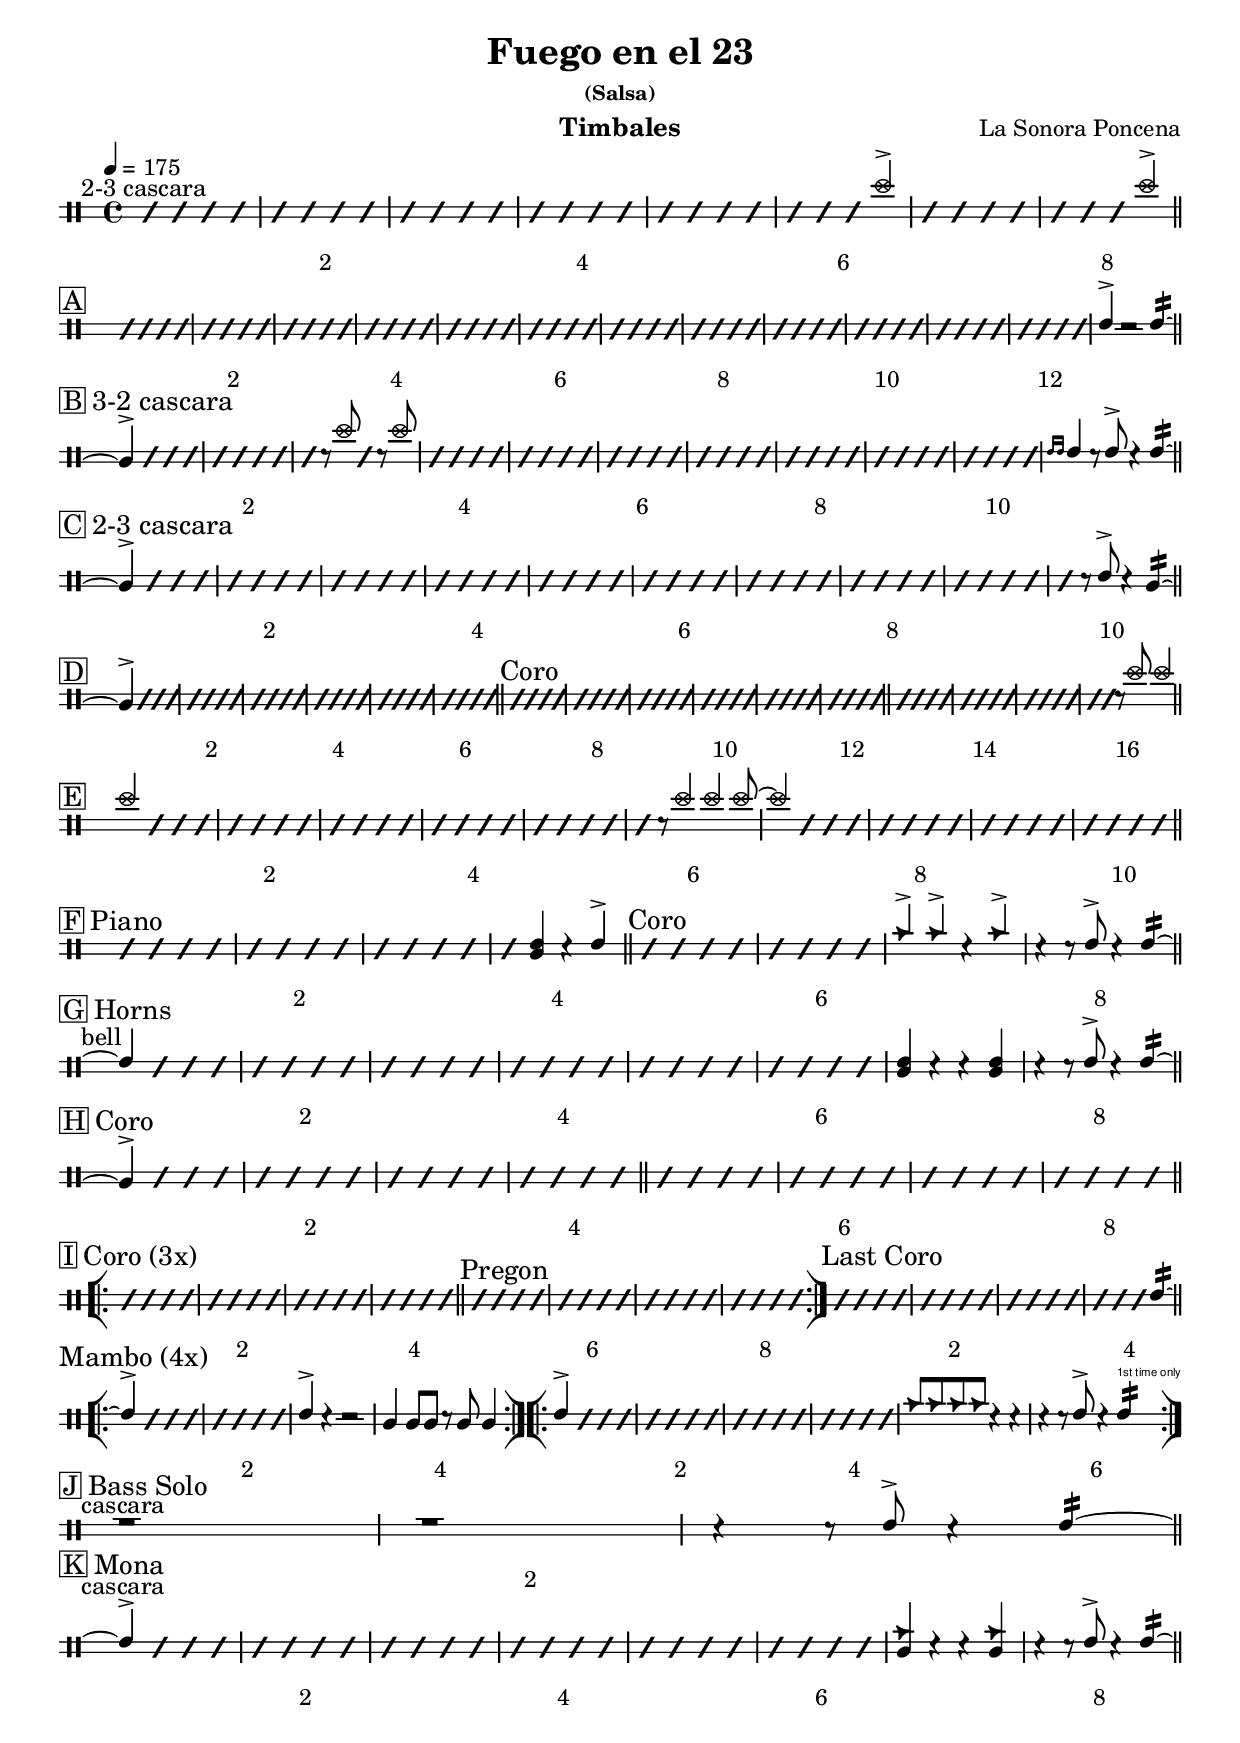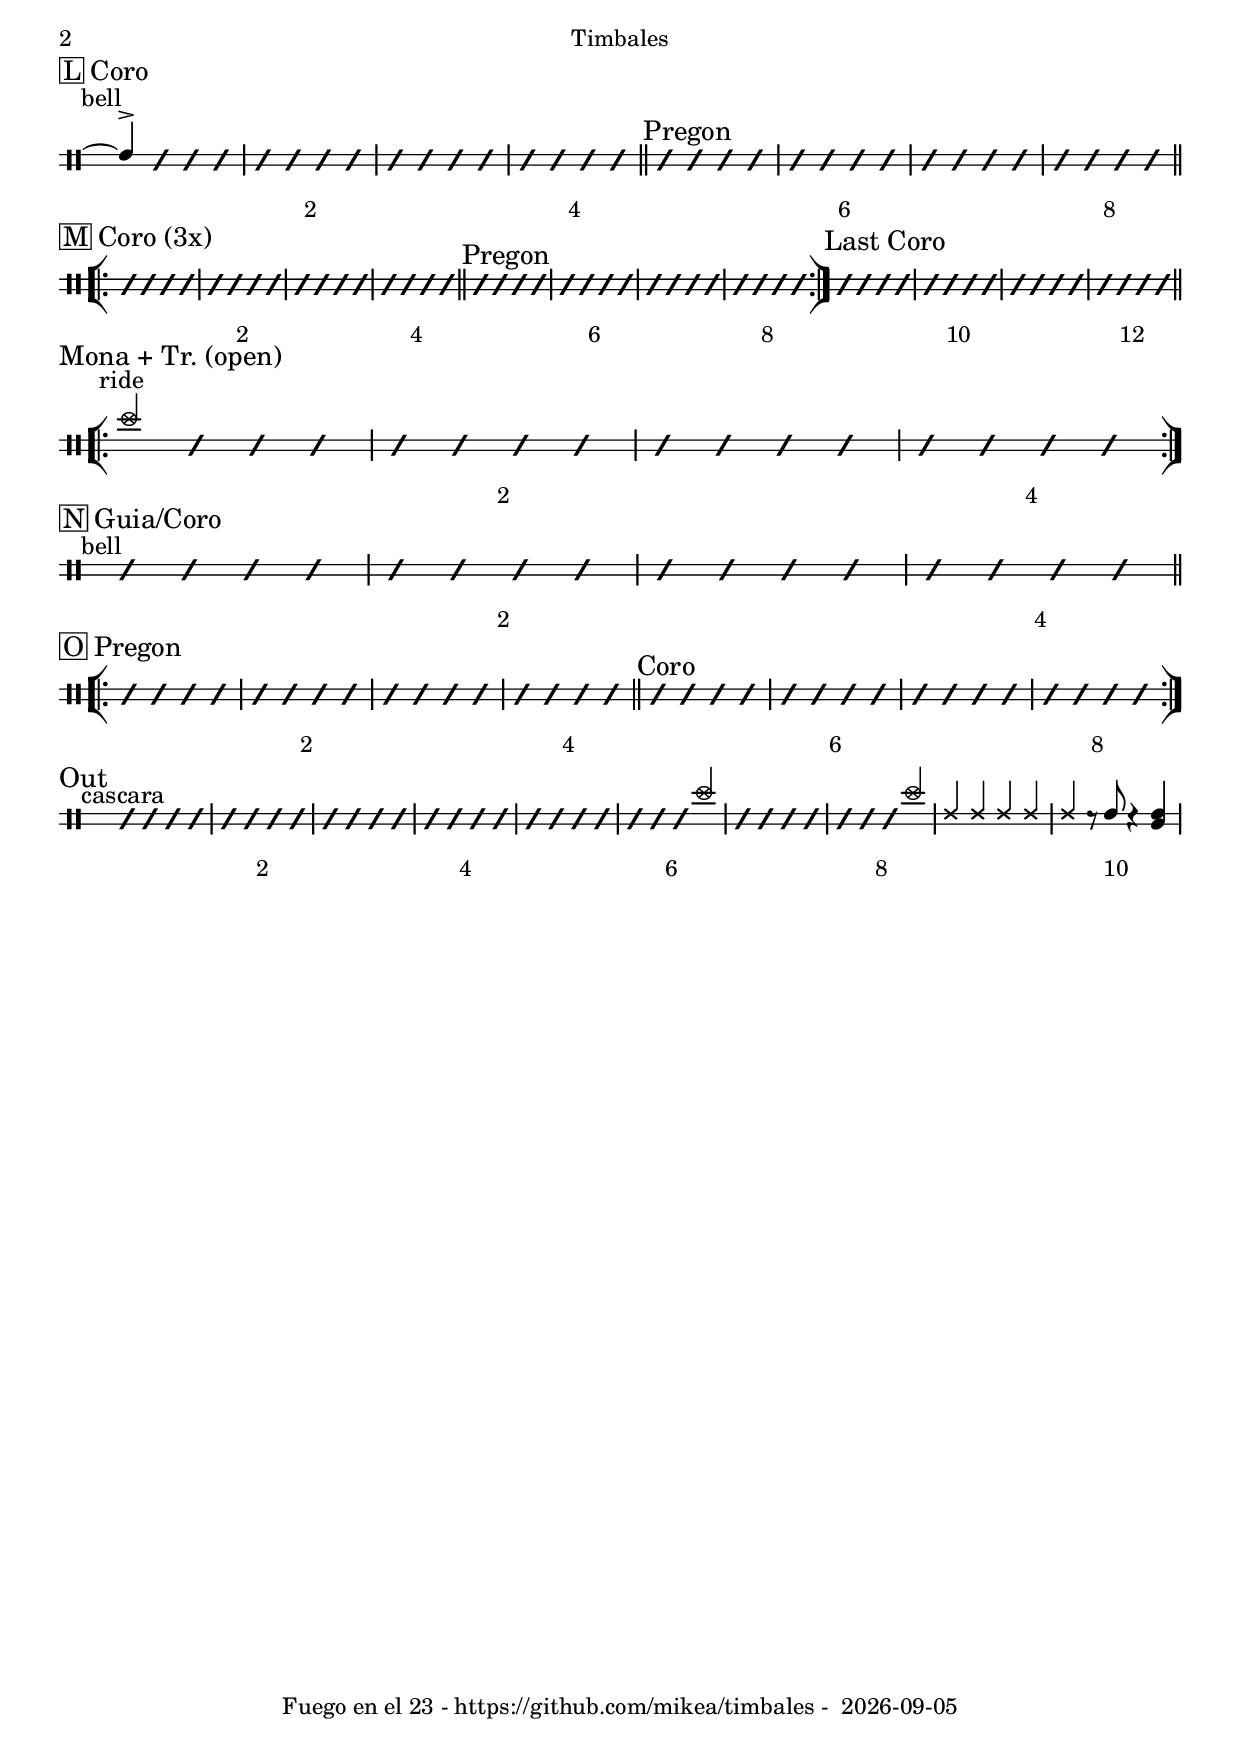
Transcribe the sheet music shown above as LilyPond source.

\version "2.24.2"
\include "charts/common.ly"

date = #(strftime "%Y-%m-%d" (localtime (current-time)))

\header {
  title = "Fuego en el 23"
  composer = "La Sonora Poncena"
  subsubtitle = "(Salsa)"
  instrument = "Timbales"
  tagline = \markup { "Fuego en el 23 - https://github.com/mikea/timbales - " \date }
}

\newTimbalesStaff <<
    \newDrumVoiceOne \drummode { 
        \tempo 4 = 175

        % intro
        \textMark "2-3 cascara"
        \comp #4 | \comp #4 | \comp #4 | \comp #4 |
        \comp #4 | \rs \rs \rs cymc4^> | \comp #4 | \rs \rs \rs cymc4^> |
        \bar "||" 


        % A
        \sect "A" ""
        \comp #4 | \comp #4 | \comp #4 | \comp #4 |
        \comp #4 | \comp #4 | \comp #4 | \comp #4 |
        \comp #4 | \comp #4 | \comp #4 | \comp #4 |
        timh4^> r2 timh4:16~ | 
        \bar "||" 

        % B
        \sect "B" "3-2 cascara"
        timl4^> \rs \rs \rs | \comp #4 | \rs r8 cymc8 \rs r8 cymc8 | \comp #4 |
        \comp #4 | \comp #4 | \comp #4 | \comp #4 |
        \comp #4 | \comp #4 | \drag timh4 r8 timh8^> r4 timh4:16~ |
        \bar "||" 


        % C
        \sect "C" "2-3 cascara"
        timl4^> \rs \rs \rs | \comp #4 | \comp #4 | \comp #4 |
        \comp #4 | \comp #4 | \comp #4 | \comp #4 |
        \comp #4 | \rs r8 timh8^> r4 timl4:16~ | 
        \bar "||" 

        % D
        \sect "D" ""
        timl4^> \rs \rs \rs | \comp #4 | \comp #4 | \comp #4 |
        \comp #4 | \comp #4 | 
        \bar "||" 
        \sectionLabel "Coro"
        \comp #4 | \comp #4 |
        \comp #4 | \comp #4 | \comp #4 | \comp #4 |
        \bar "||" 
        \comp #4 | \comp #4 | \comp #4 | \rs \rs r8 cymc8 cymc4 |
        \bar "||" 

        % E
        \sect "E" ""
        cymc4 \rs \rs \rs | \comp #4 | \comp #4 | \comp #4 |
        \comp #4 | \rs r8 cymc4 cymc4 cymc8~ | cymc4 \rs \rs \rs | \comp #4 |
        \comp #4 | \comp #4 | 
        \bar "||" 

        % F
        \sect "F" "Piano"
        \comp #4 | \comp #4 | \comp #4 | \rs <<timl4 timh4>> r4 timh4^> |
        \sectionLabel "Coro"
        \bar "||" 
        \rs \rs \rs \rs | \comp #4 | cb4^> cb4^> r4 cb4^> | r4 r8 timh8^> r4 timh4:16~ |
        \bar "||" 

        % G
        \sect "G" "Horns"
        \textMark "bell"
        timh4 \rs \rs \rs | \comp #4 | \comp #4 | \comp #4 |
        \comp #4 | \comp #4  | <<timl4 timh4>> r4 r4 <<timl4 timh4>> | | r4 r8 timh8^> r4 timh4:16~ |
        \bar "||" 

        % H
        \sect "H" "Coro"
        timl4^> \rs \rs \rs | \comp #4 | \comp #4 | \comp #4 |
        \bar "||" 
        \comp #4 | \comp #4 | \comp #4 | \comp #4 |

        \sect "I" "Coro (3x)"
        \bar "[|:-||"
        \comp #4 | \comp #4 | \comp #4 | \comp #4 | \bar "||"
        \sectionLabel "Pregon"
        \comp #4 | \comp #4 | \comp #4 | \comp #4 | \bar ":|]"
        \sectionLabel "Last Coro"
        \rbar
        \comp #4 | \comp #4 | \comp #4 | \rs \rs \rs timh4:16~ |

        \break
        \rbar
        \sectionLabel "Mambo (4x)"
        \bar "[|:-||" 
        timh4^> \rs \rs \rs | \comp #4 | timh4^> r4 r2 | timl4 timl8 timl8 r8 timl8 timl4 | 
        
        \bar ":|][|:"
        \rbar
        timh4^> \rs \rs \rs | \comp #4 | \comp #4 | \comp #4 | cb8 cb8 cb8 cb8 r4 r4 | r4 r8 timh8^> r4 timh4:16^"1st time only" | 
        \bar ":|]"

        % J
        \sect "J" "Bass Solo"
        \textMark "cascara"
        r1 | r1 | r4 r8 timh8^> r4 timh4:16~ |
        \bar "||" 

        % K
        \sect "K" "Mona"
        \textMark "cascara"
        timh4^> \rs \rs \rs | \comp #4 | \comp #4 | \comp #4 |
        \comp #4 | \comp #4 | <<timl4 cb4>> r4 r4 <<timl4 cb4>> | r4 r8 timh8^> r4 timh4:16~ |
        \bar "||" 


        % L
        \sect "L" "Coro"
        \textMark "bell"
        timh4^> \rs \rs \rs | \comp #4 | \comp #4 | \comp #4 |
        \bar "||" 
        \sectionLabel "Pregon"
        \comp #4 | \comp #4 | \comp #4 | \comp #4 |
        \bar "||" 

        % M
        \sect "M"  "Coro (3x)"
        \bar "[|:-||"
        \comp #4 | \comp #4 | \comp #4 | \comp #4 |
        \bar "||" 
        \sectionLabel "Pregon"
        \comp #4 | \comp #4 | \comp #4 | \comp #4 |
        \bar ":|]"
        \sectionLabel "Last Coro"
        \comp #4 | \comp #4 | \comp #4 | \comp #4 |
        
        \break
        \rbar
        \bar "[|:-||"
        \sectionLabel "Mona + Tr. (open)"
        \textMark "ride"
        cymc4 \rs \rs \rs | \comp #4 | \comp #4 | \comp #4 |
        \bar ":|]"

        % N
        \sect "N" "Guia/Coro"
        \textMark "bell"
        \comp #4 | \comp #4 | \comp #4 | \comp #4 |

        % O
        \sect "O" "Pregon"
        \bar "[|:-||"
        \comp #4 | \comp #4 | \comp #4 | \comp #4 |
        \sectionLabel "Coro"
        \bar "||"
        \comp #4 | \comp #4 | \comp #4 | \comp #4 |
        \bar ":|]"

        % out
        \break
        \rbar
        \sectionLabel "Out"
        \textMark "cascara"
        \comp #4 | \comp #4 | \comp #4 | \comp #4 |
        \comp #4 | \rs \rs \rs cymc4 | \comp #4 | \rs \rs \rs cymc4 |
        ssh4 ssh4 ssh4 ssh4 | ssh4 r8 timh^8 r4 <<timl4 timh4>> |
        
        \fine
    }
>>
